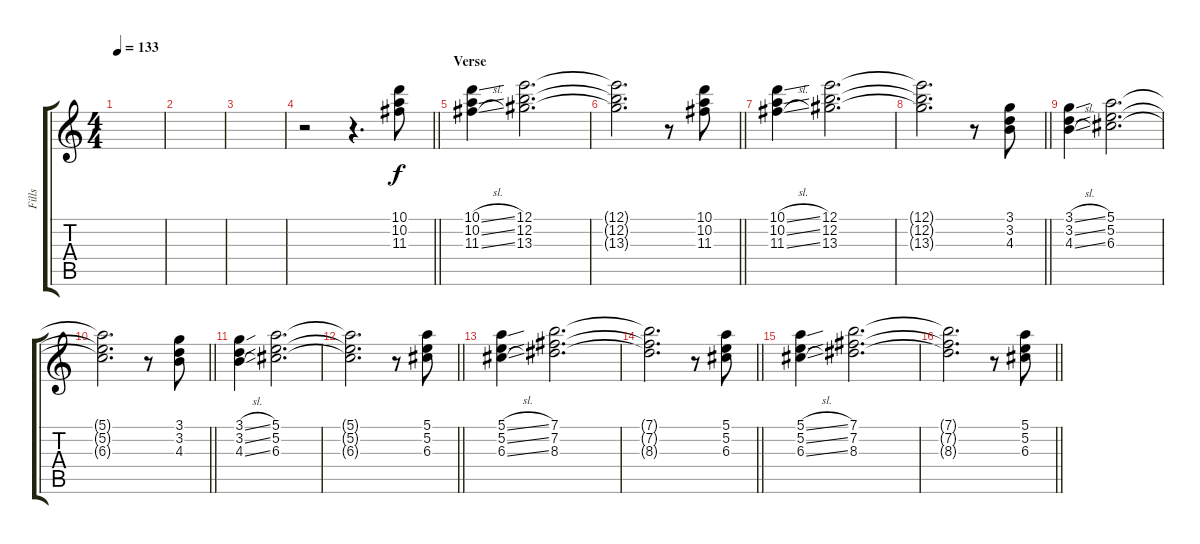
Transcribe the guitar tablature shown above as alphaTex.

\track ("Fills" "Fills") {instrument overdrivenguitar}
\staff {score tabs}
\tuning (E4 B3 G3 D3 A2 E2) {hide}
\ts (4 4)
\tempo 133
\clef g2
\ks c
|
|
|
\barLineRight lightlight
r.2 r.4{d} (10.1 10.2 11.3).8 |
\section ("" "Verse")
(10.1{sl} 10.2{sl} 11.3{sl}).4 (12.1 12.2 13.3).2{d} |
\barLineRight lightlight
(12.1{t} 12.2{t} 13.3{t}).2{d} r.8 (10.1 10.2 11.3).8 |
(10.1{sl} 10.2{sl} 11.3{sl}).4 (12.1 12.2 13.3).2{d} |
\barLineRight lightlight
(12.1{t} 12.2{t} 13.3{t}).2{d} r.8 (3.1 3.2 4.3).8 |
(3.1{sl} 3.2{sl} 4.3{sl}).4 (5.1 5.2 6.3).2{d} |
\barLineRight lightlight
(5.1{t} 5.2{t} 6.3{t}).2{d} r.8 (3.1 3.2 4.3).8 |
(3.1{sl} 3.2{sl} 4.3{sl}).4 (5.1 5.2 6.3).2{d} |
\barLineRight lightlight
(5.1{t} 5.2{t} 6.3{t}).2{d} r.8 (5.1 5.2 6.3).8 |
(5.1{sl} 5.2{sl} 6.3{sl}).4 (7.1 7.2 8.3).2{d} |
\barLineRight lightlight
(7.1{t} 7.2{t} 8.3{t}).2{d} r.8 (5.1 5.2 6.3).8 |
(5.1{sl} 5.2{sl} 6.3{sl}).4 (7.1 7.2 8.3).2{d} |
\barLineRight lightlight
(7.1{t} 7.2{t} 8.3{t}).2{d} r.8 (5.1 5.2 6.3).8
